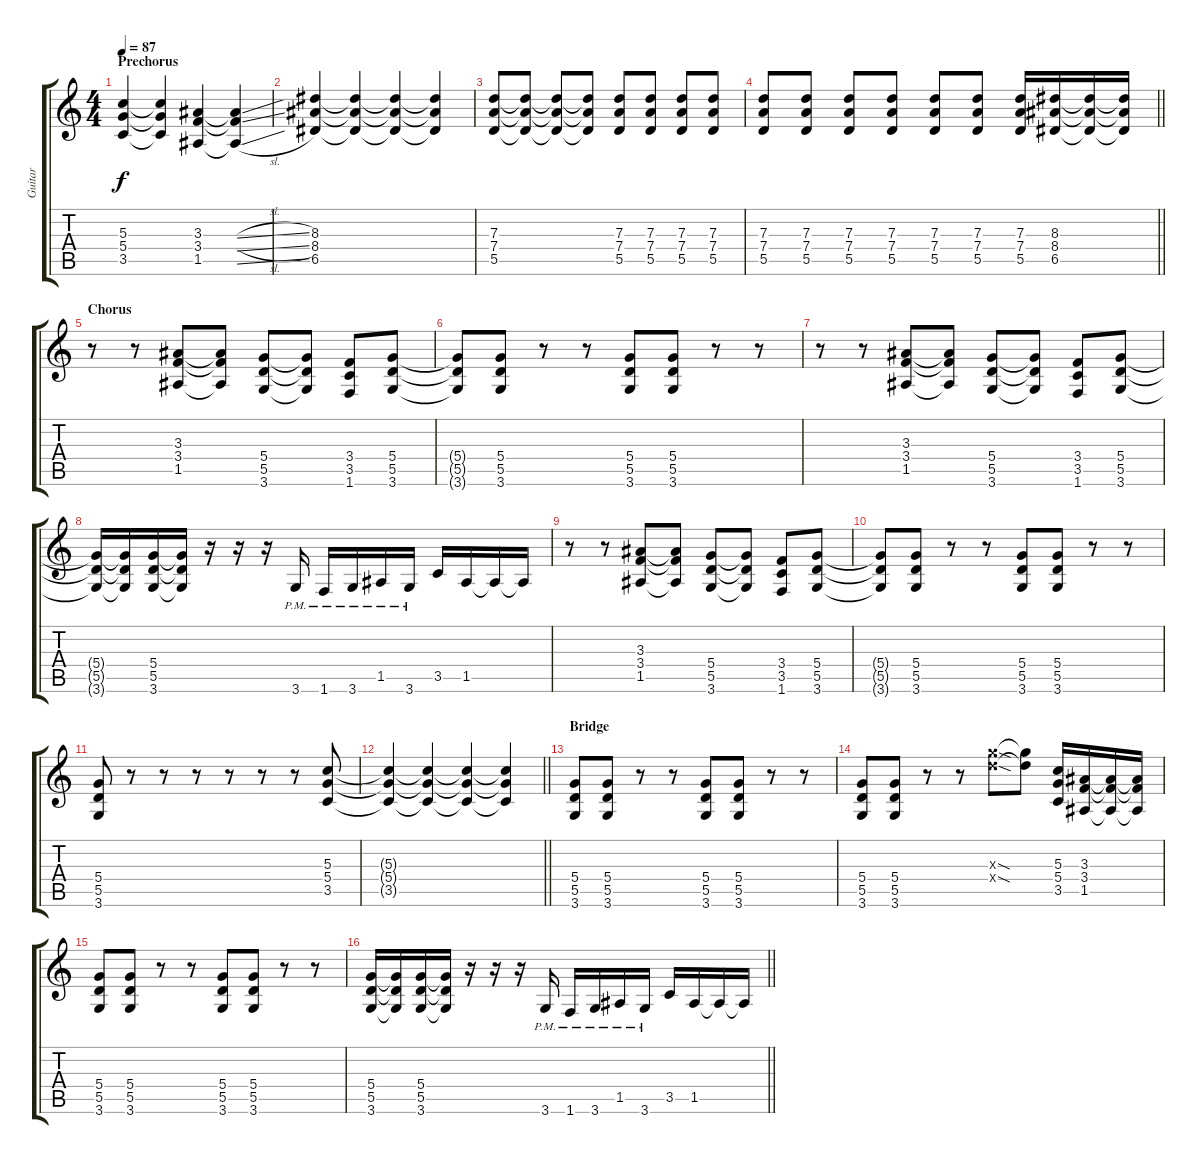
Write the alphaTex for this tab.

\track ("Guitar" "Guitar") {instrument overdrivenguitar}
\staff {score tabs}
\tuning (E4 B3 G3 D3 A2 E2) {hide}
\ts (4 4)
\section ("" "Prechorus")
\tempo 87
\clef g2
\ks c
(5.3 5.4 3.5).4{dy f} (5.3{t} 5.4{t} 3.5{t}).4 (3.3 3.4 1.5).4 (3.3{sl t} 3.4{sl t} 1.5{sl t}).4 |
(8.3 8.4 6.5).4 (8.3{t} 8.4{t} 6.5{t}).4 (8.3{t} 8.4{t} 6.5{t}).4 (8.3{t} 8.4{t} 6.5{t}).4 |
(7.3 7.4 5.5).8 (7.3{t} 7.4{t} 5.5{t}).8 (7.3{t} 7.4{t} 5.5{t}).8 (7.3{t} 7.4{t} 5.5{t}).8 (7.3 7.4 5.5).8 (7.3 7.4 5.5).8 (7.3 7.4 5.5).8 (7.3 7.4 5.5).8 |
\barLineRight lightlight
(7.3 7.4 5.5).8 (7.3 7.4 5.5).8 (7.3 7.4 5.5).8 (7.3 7.4 5.5).8 (7.3 7.4 5.5).8 (7.3 7.4 5.5).8 (7.3 7.4 5.5).16 (8.3 8.4 6.5).16 (8.3{t} 8.4{t} 6.5{t}).16 (8.3{t} 8.4{t} 6.5{t}).16 |
\section ("" "Chorus")
r.8 r.8 (3.3 3.4 1.5).8 (3.3{t} 3.4{t} 1.5{t}).8 (5.4 5.5 3.6).8 (5.4{t} 5.5{t} 3.6{t}).8 (3.4 3.5 1.6).8 (5.4 5.5 3.6).8 |
(5.4{t} 5.5{t} 3.6{t}).8 (5.4 5.5 3.6).8 r.8 r.8 (5.4 5.5 3.6).8 (5.4 5.5 3.6).8 r.8 r.8 |
r.8 r.8 (3.3 3.4 1.5).8 (3.3{t} 3.4{t} 1.5{t}).8 (5.4 5.5 3.6).8 (5.4{t} 5.5{t} 3.6{t}).8 (3.4 3.5 1.6).8 (5.4 5.5 3.6).8 |
(5.4{t} 5.5{t} 3.6{t}).16 (5.4{t} 5.5{t} 3.6{t}).16 (5.4 5.5 3.6).16 (5.4{t} 5.5{t} 3.6{t}).16 r.16 r.16 r.16 3.6{pm}.16 1.6{pm}.16 3.6{pm}.16 1.5{pm}.16 3.6{pm}.16 3.5.16 1.5.16 1.5{t}.16 1.5{t}.16 |
r.8 r.8 (3.3 3.4 1.5).8 (3.3{t} 3.4{t} 1.5{t}).8 (5.4 5.5 3.6).8 (5.4{t} 5.5{t} 3.6{t}).8 (3.4 3.5 1.6).8 (5.4 5.5 3.6).8 |
(5.4{t} 5.5{t} 3.6{t}).8 (5.4 5.5 3.6).8 r.8 r.8 (5.4 5.5 3.6).8 (5.4 5.5 3.6).8 r.8 r.8 |
(5.4 5.5 3.6).8 r.8 r.8 r.8 r.8 r.8 r.8 (5.3 5.4 3.5).8 |
\barLineRight lightlight
(5.3{t} 5.4{t} 3.5{t}).4 (5.3{t} 5.4{t} 3.5{t}).4 (5.3{t} 5.4{t} 3.5{t}).4 (5.3{t} 5.4{t} 3.5{t}).4 |
\section ("" "Bridge")
(5.4 5.5 3.6).8 (5.4 5.5 3.6).8 r.8 r.8 (5.4 5.5 3.6).8 (5.4 5.5 3.6).8 r.8 r.8 |
(5.4 5.5 3.6).8 (5.4 5.5 3.6).8 r.8 r.8 (12.3{sod x} 12.4{sod x}).8 (12.3{t} 12.4{t}).8 (5.3 5.4 3.5).16 (3.3 3.4 1.5).16 (3.3{t} 3.4{t} 1.5{t}).16 (3.3{t} 3.4{t} 1.5{t}).16 |
(5.4 5.5 3.6).8 (5.4 5.5 3.6).8 r.8 r.8 (5.4 5.5 3.6).8 (5.4 5.5 3.6).8 r.8 r.8 |
\barLineRight lightlight
(5.4 5.5 3.6).16 (5.4{t} 5.5{t} 3.6{t}).16 (5.4 5.5 3.6).16 (5.4{t} 5.5{t} 3.6{t}).16 r.16 r.16 r.16 3.6{pm}.16 1.6{pm}.16 3.6{pm}.16 1.5{pm}.16 3.6{pm}.16 3.5.16 1.5.16 1.5{t}.16 1.5{t}.16
